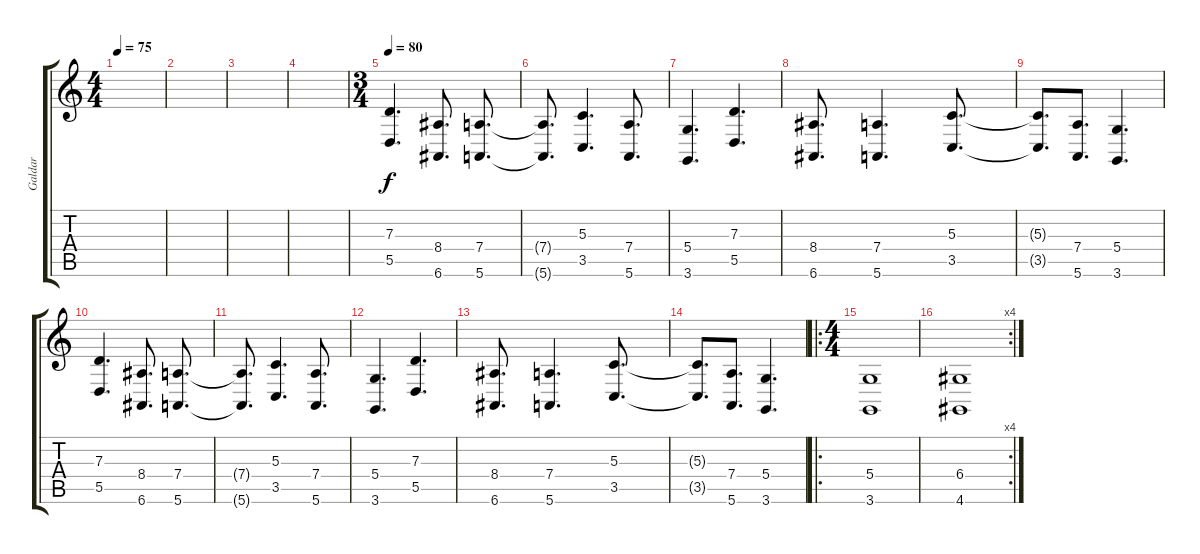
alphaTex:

\track ("Galdar" "Galdar") {instrument pad4choir}
\staff {score tabs}
\tuning (E4 B3 G3 D3 A2 E2) {hide}
\ts (4 4)
\tempo 75
\clef g2
\ks c
|
|
|
|
\ts (3 4)
\tempo 80
(7.3 5.5).4{d} (8.4 6.6).8{d} (7.4 5.6).8{d} |
(7.4{t} 5.6{t}).8{d} (5.3 3.5).4{d} (7.4 5.6).8{d} |
(5.4 3.6).4{d} (7.3 5.5).4{d} |
(8.4 6.6).8{d} (7.4 5.6).4{d} (5.3 3.5).8{d} |
(5.3{t} 3.5{t}).8{d} (7.4 5.6).8{d} (5.4 3.6).4{d} |
(7.3 5.5).4{d} (8.4 6.6).8{d} (7.4 5.6).8{d} |
(7.4{t} 5.6{t}).8{d} (5.3 3.5).4{d} (7.4 5.6).8{d} |
(5.4 3.6).4{d} (7.3 5.5).4{d} |
(8.4 6.6).8{d} (7.4 5.6).4{d} (5.3 3.5).8{d} |
(5.3{t} 3.5{t}).8{d} (7.4 5.6).8{d} (5.4 3.6).4{d} |
\ro
\ts (4 4)
(5.4 3.6).1 |
\rc 4
(6.4 4.6).1
